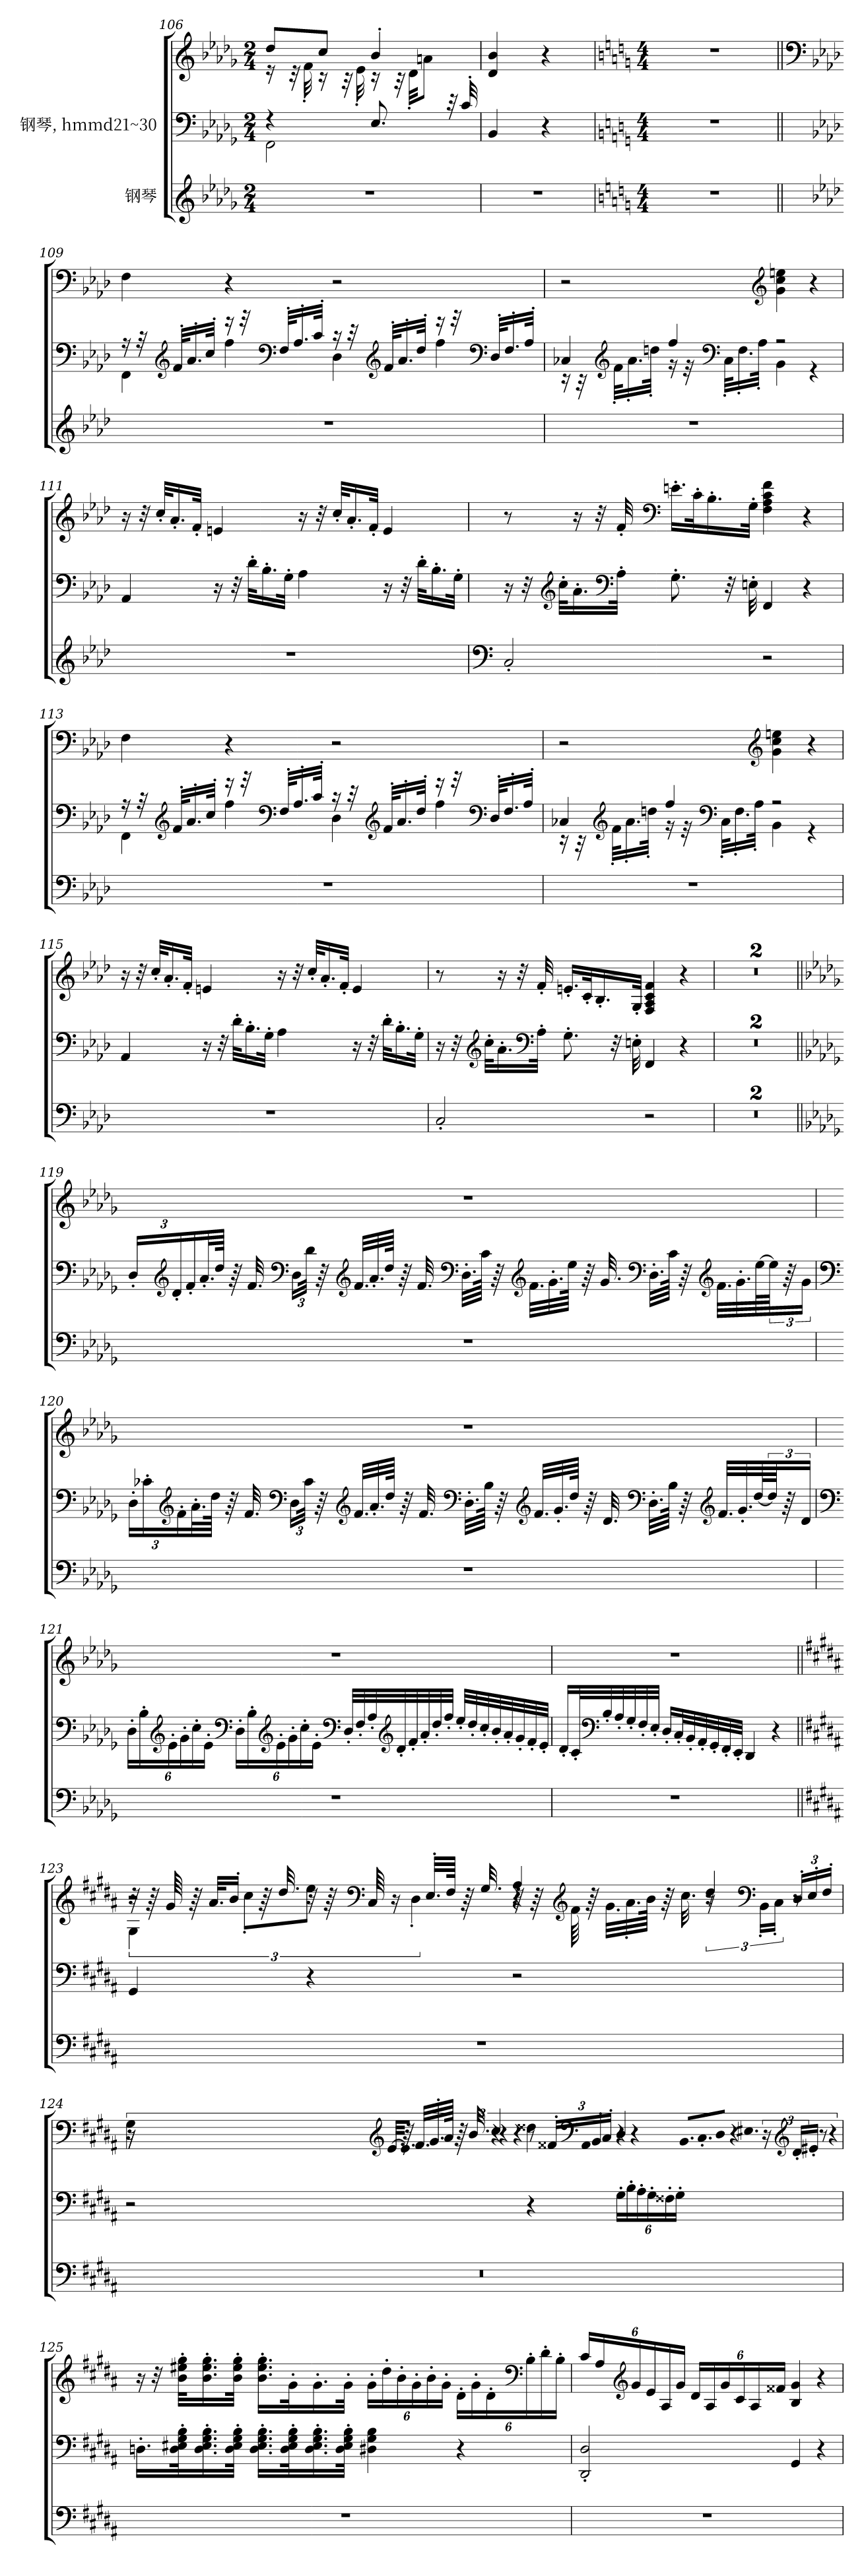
**kern	**kern	**kern
*part2	*part1	*part1
*staff3	*staff2	*staff1
*I"钢琴	*I"钢琴, hmmd21~30	*
*clefG2	*clefF4	*clefG2
*k[b-e-a-d-g-]	*k[b-e-a-d-g-]	*k[b-e-a-d-g-]
*M2/4	*M2/4	*M2/4
=106	=106	=106
*	*^	*^
2r	4r	2FF\	8dd-/L	16r
.	.	.	.	32r
.	.	.	.	32f'\
.	.	.	8cc/J	16r
.	.	.	.	32r
.	.	.	.	32e-'\
.	8.E-/	.	4b-'/	16r
.	.	.	.	32r
.	.	.	.	32d-'\KKL
.	.	.	.	8an\J
.	32r	.	.	.
.	32c'/	.	.	.
*	*v	*v	*	*
*	*	*v	*v
=107	=107	=107
2r	4BB-/	4d-/ 4b-/
.	4r	4r
=108	=108	=108
*k[]	*k[]	*k[]
*M4/4	*M4/4	*M4/4
1r	1r	1r
!!LO:LB:g=z
=109||	=109||	=109||
*	*	*clefF4
*k[b-e-a-d-]	*k[b-e-a-d-]	*k[b-e-a-d-]
*	*^	*
1r	16r	4FF\	4F\
.	32r	.	.
*	*clefG2	*	*
.	32f'/KLL	.	.
.	16.a-'/	.	.
.	32cc'/JJk	.	.
.	16r	4ff\	4r
.	32r	.	.
*	*clefF4	*	*
.	32F'/KLL	.	.
.	16.A-'/	.	.
.	32c'/JJk	.	.
.	16r	4D-\	2r
.	32r	.	.
*	*clefG2	*	*
.	32f'/KLL	.	.
.	16.a-'/	.	.
.	32dd-'/JJk	.	.
.	16r	4ff\	.
.	32r	.	.
*	*clefF4	*	*
.	32D-'/KLL	.	.
.	16.F'/	.	.
.	32A-'/JJk	.	.
!!LO:PB:g=z
=110	=110	=110	=110
1r	4C-X/	16r	2r
.	.	32r	.
*	*clefG2	*	*
.	.	32f'\KLL	.
.	.	16.a-'\	.
.	.	32ddn'\JJk	.
.	4ff/	16r	.
.	.	32r	.
*	*clefF4	*	*
.	.	32C-'\KLL	.
.	.	16.F'\	.
.	.	32A-'\JJk	.
*	*	*	*clefG2
.	2r	4BB-\	4g\ 4cc\ 4een\
.	.	4r	4r
*	*v	*v	*
=111	=111	=111
1r	4AA-/	16r
.	.	32r
.	.	32cc'/KLL
.	.	16.a-'/
.	.	32f'/JJk
.	16r	4en/
.	32r	.
.	32d-'\KLL	.
.	16.B-'\	.
.	32G'\JJk	.
.	4A-\	16r
.	.	32r
.	.	32cc'/KLL
.	.	16.a-'/
.	.	32f'/JJk
.	16r	4e/
.	32r	.
.	32d-'\KLL	.
.	16.B-'\	.
.	32G'\JJk	.
!!LO:LB:g=z
=112	=112	=112
*clefF4	*	*
2C'/	16r	8r
.	32r	.
*	*clefG2	*
.	32cc'\KLL	.
.	16.a-'\	16r
.	.	32r
*	*clefF4	*
.	32A-'\JJk	32f'/
*	*	*clefF4
.	8.G'\	16.en'\LL
.	.	32c'\K
.	.	16.B-'\
.	32r	.
.	32En'\	32G'\JJk
2r	4FF/	4F\ 4A-\ 4c\ 4f\
.	4r	4r
!!LO:LB:g=z
=113	=113	=113
*	*^	*
1r	16r	4FF\	4F\
.	32r	.	.
*	*clefG2	*	*
.	32f'/KLL	.	.
.	16.a-'/	.	.
.	32cc'/JJk	.	.
.	16r	4ff\	4r
.	32r	.	.
*	*clefF4	*	*
.	32F'/KLL	.	.
.	16.A-'/	.	.
.	32c'/JJk	.	.
.	16r	4D-\	2r
.	32r	.	.
*	*clefG2	*	*
.	32f'/KLL	.	.
.	16.a-'/	.	.
.	32dd-'/JJk	.	.
.	16r	4ff\	.
.	32r	.	.
*	*clefF4	*	*
.	32D-'/KLL	.	.
.	16.F'/	.	.
.	32A-'/JJk	.	.
!!LO:LB:g=z
=114	=114	=114	=114
1r	4C-X/	16r	2r
.	.	32r	.
*	*clefG2	*	*
.	.	32f'\KLL	.
.	.	16.a-'\	.
.	.	32ddn'\JJk	.
.	4ff/	16r	.
.	.	32r	.
*	*clefF4	*	*
.	.	32C-'\KLL	.
.	.	16.F'\	.
.	.	32A-'\JJk	.
*	*	*	*clefG2
.	2r	4BB-\	4g\ 4cc\ 4een\
.	.	4r	4r
*	*v	*v	*
=115	=115	=115
1r	4AA-/	16r
.	.	32r
.	.	32cc'/KLL
.	.	16.a-'/
.	.	32f'/JJk
.	16r	4en/
.	32r	.
.	32d-'\KLL	.
.	16.B-'\	.
.	32G'\JJk	.
.	4A-\	16r
.	.	32r
.	.	32cc'/KLL
.	.	16.a-'/
.	.	32f'/JJk
.	16r	4e/
.	32r	.
.	32d-'\KLL	.
.	16.B-'\	.
.	32G'\JJk	.
!!LO:PB:g=z
=116	=116	=116
2C'/	16r	8r
.	32r	.
*	*clefG2	*
.	32cc'\KLL	.
.	16.a-'\	16r
.	.	32r
*	*clefF4	*
.	32A-'\JJk	32f'/
.	8.G'\	16.en'/LL
.	.	32c'/K
.	.	16.B-'/
.	32r	.
.	32En'\	32G'/JJk
2r	4FF/	4F/ 4A-/ 4c/ 4f/
.	4r	4r
=117	=117	=117
1r	1r	1r
=118	=118	=118
*k[]	*k[]	*k[]
1r	1r	1r
!!LO:LB:g=z
=119||	=119||	=119||
*k[b-e-a-d-g-]	*k[b-e-a-d-g-]	*k[b-e-a-d-g-]
*	*Xbrackettup	*
1r	24D-'/LL	1r
*	*clefG2	*
.	24d-'/	.
.	24f'/	.
.	32.a-'/L	.
.	64dd-/JJJk	.
.	64r	.
.	32.f/	.
*	*clefF4	*
.	24D-\LL	.
.	48d-\JJk	.
.	64r	.
*	*clefG2	*
.	32.f/LLL	.
.	32.a-'/	.
.	64dd-/JJJk	.
.	64r	.
.	32.f/	.
*	*clefF4	*
.	32.D-'\LLL	.
.	64c\JJJk	.
.	64r	.
*	*clefG2	*
.	32.f\LLL	.
.	32.g-'\	.
.	64ee-\JJJk	.
.	64r	.
.	32.g-/	.
*	*clefF4	*
.	32.D-'\LLL	.
.	64c\JJJk	.
.	64r	.
*	*clefG2	*
.	32.f\LLL	.
.	32.g-'\	.
.	[64ee-\L	.
*	*brackettup	*
.	96ee-\JJJJ]	.
.	96r	.
.	24g-/	.
!!LO:LB:g=z
=120	=120	=120
*	*clefF4	*
*	*Xbrackettup	*
1r	24D-'\LL	1r
.	24c-X'\	.
*	*clefG2	*
.	24f'\	.
.	32.a-'\L	.
.	64dd-\JJJk	.
.	64r	.
.	32.f/	.
*	*clefF4	*
.	24D-\LL	.
.	48c-\JJk	.
.	64r	.
*	*clefG2	*
.	32.f/LLL	.
.	32.a-'/	.
.	64dd-/JJJk	.
.	64r	.
.	32.f/	.
*	*clefF4	*
.	32.D-'\LLL	.
.	64B-\JJJk	.
.	64r	.
*	*clefG2	*
.	32.f/LLL	.
.	32.g-'/	.
.	64dd-/JJJk	.
.	64r	.
.	32.d-/	.
*	*clefF4	*
.	32.D-'\LLL	.
.	64B-\JJJk	.
.	64r	.
*	*clefG2	*
.	32.f/LLL	.
.	32.g-'/	.
.	[64dd-/L	.
*	*brackettup	*
.	96dd-/JJJJ]	.
.	96r	.
.	24d-/	.
!!LO:LB:g=z
=121	=121	=121
*	*clefF4	*
*	*Xbrackettup	*
1r	24D-'\LL	1r
.	24B-'\	.
*	*clefG2	*
.	24e-'\	.
.	24g-'\	.
.	24cc'\	.
.	24e-'\JJ	.
*	*clefF4	*
.	24D-'\LL	.
.	24B-'\	.
*	*clefG2	*
.	24e-'\	.
.	24g-'\	.
.	24cc'\	.
.	24e-'\JJ	.
*	*clefF4	*
.	32D-'/LLL	.
.	32F'/	.
.	32A-'/	.
*	*clefG2	*
.	32d-'/	.
.	32f'/	.
.	32a-'/	.
.	32dd-'/	.
.	32ff'/JJJ	.
.	32ee-'/LLL	.
.	32dd-'/	.
.	32cc'/	.
.	32b-'/	.
.	32a-'/	.
.	32g-'/	.
.	32f'/	.
.	32e-'/JJJ	.
!!LO:PB:g=z
=122	=122	=122
1r	16d-'/LL	1r
.	32c'/L	.
*	*clefF4	*
.	32B-'/	.
.	32A-'/	.
.	32G-'/	.
.	32F'/	.
.	32E-'/JJJ	.
.	16D-'/LL	.
.	32C'/L	.
.	32BB-'/	.
.	32AA-'/	.
.	32GG-'/	.
.	32FF'/	.
.	32EE-'/JJJ	.
.	4DD-/	.
.	4r	.
!!LO:LB:g=z
=123||	=123||	=123||
*k[f#c#g#d#a#]	*k[f#c#g#d#a#]	*k[f#c#g#d#a#]
*	*	*^
*	*	*	*^
1r	4GG#/	2r	6G#\	32r
.	.	.	.	64r
.	.	.	.	64g#/
.	.	.	.	64r
.	.	.	.	32.a#/KLL
.	.	.	.	16b'/JJ
.	.	.	12cc#'\L	.
.	.	.	.	64r
.	.	.	.	32.dd#/
.	4r	.	12ee\J	32r
.	.	.	.	64r
*	*	*clefF4	*	*
.	.	.	.	64C#/
.	.	.	.	16r
.	.	.	6D#'\	.
.	.	.	.	32.E'/LLL
.	.	.	.	64F#/JJJk
.	.	.	.	64r
.	.	.	.	32.G#/
.	2r	4r	32r	4A#/
.	.	.	64r	.
*	*	*clefG2	*	*
.	.	.	64f#\	.
.	.	.	64r	.
.	.	.	32.g#\LLL	.
.	.	.	32.a#'\	.
.	.	.	64b\JJJk	.
.	.	.	64r	.
.	.	.	32.cc#\	.
.	.	4dd#/	24r	8r
*	*	*clefF4	*	*
.	.	.	24BB'\LL	.
.	.	.	24C#'\JJ	.
*	*	*	*	*Xbrackettup
.	.	.	8r	24D#'/LL
.	.	.	.	24E'/
.	.	.	.	24F#'/JJ
!!LO:LB:g=z	!!	!!
=124	=124	=124	=124	=124
*	*	*	*	*brackettup
1r	2r	16r	4G#\	24r
*	*	*clefG2	*	*
.	.	.	.	[48e/KKL
.	.	64r	.	8.e/J]
.	.	32.f#/LLL	.	.
.	.	32.g#'/	.	.
.	.	64a#/JJJk	.	.
.	.	64r	.	.
.	.	32.b/	.	.
.	.	4cc#/	4r	32r
.	.	.	.	64r
*	*	*clefF4	*	*
.	.	.	.	64AA#/
.	.	.	.	64r
.	.	.	.	32.BB/LLL
.	.	.	.	32.C#'/
.	.	.	.	64D#/JJJk
.	.	.	.	64r
.	.	.	.	32.E#X/
.	4r	8r	4F##X\	24r
*	*	*clefG2	*	*
.	.	.	.	24d#'/LL
.	.	.	.	24e#X'/JJ
*	*	*Xbrackettup	*	*
.	.	24f##X'/LL	.	8r
.	.	24g#'/	.	.
.	.	24a#'/JJ	.	.
.	24G#'\LL	4b/	4r	4r
.	24B'\	.	.	.
.	24A#'\	.	.	.
.	24G#'\	.	.	.
.	24F##X'\	.	.	.
.	24G#'\JJ	.	.	.
*	*	*v	*v	*v
!!LO:LB:g=z
=125	=125	=125
1r	16.Dn'\LL	16r
.	.	32r
.	32D\' 32E#X\' 32G#\' 32B\'K	32b\' 32ee#X\' 32gg#\'KLL
.	16.D\' 16.E#\' 16.G#\' 16.B\'	16.b\' 16.ee#\' 16.gg#\'
.	32D\' 32E#\' 32G#\' 32B\'JJk	32b\' 32ee#\' 32gg#\'JJk
.	16.D\' 16.E#\' 16.G#\' 16.B\'LL	16.b\' 16.ee#\' 16.gg#\'LL
.	32D\' 32E#\' 32G#\' 32B\'K	32g#'\K
.	16.D\' 16.E#\' 16.G#\' 16.B\'	16.g#'\
.	32D\' 32E#\' 32G#\' 32B\'JJk	32g#'\JJk
.	4D#X\ 4G#\ 4B\	24g#'\LL
.	.	24dd#'\
.	.	24b'\
.	.	24g#'\
.	.	24b'\
.	.	24g#'\JJ
.	4r	24d#'\LL
.	.	24g#'\
.	.	24d#'\
*	*	*clefF4
.	.	24B'\
.	.	24d#'\
.	.	24B'\JJ
!!LO:PB:g=z
=126	=126	=126
1r	2DD#/' 2D#/'	24c#/LL
.	.	24A#/
*	*	*clefG2
.	.	24g#/
.	.	24e/
.	.	24A#/
.	.	24g#/JJ
.	.	24d#/LL
.	.	24A#/
.	.	24g#/
.	.	24c#/
.	.	24A#/
.	.	24f##X/JJ
.	4GG#/	4B/ 4g#/
.	4r	4r
=	=	=
*-	*-	*-
